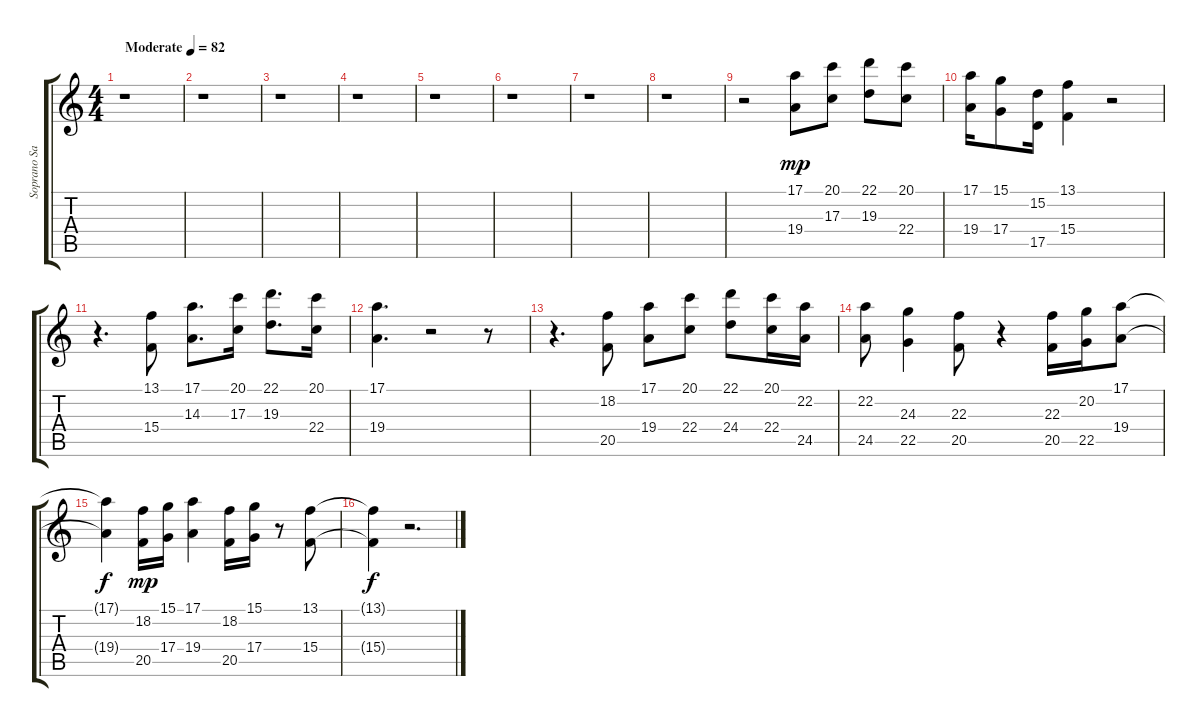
\track ("Soprano Saxophone" "Soprano Sa") {instrument voiceoohs}
\staff {score tabs}
\tuning (E4 B3 G3 D3 A2 E2) {hide}
\ts (4 4)
\tempo (82 "Moderate")
\clef g2
\ks c
r.1{dy mp instrument voiceoohs} |
r.1 |
r.1 |
r.1 |
r.1 |
r.1 |
r.1 |
r.1 |
r.2 (17.1 19.4).8 (20.1 17.3).8 (22.1 19.3).8 (20.1 22.4).8 |
(17.1 19.4).16 (15.1 17.4).8 (15.2 17.5).16 (13.1 15.4).4 r.2 |
r.4{d} (13.1 15.4).8 (17.1 14.3).8{d} (20.1 17.3).16 (22.1 19.3).8{d} (20.1 22.4).16 |
(17.1 19.4).4{d} r.2 r.8 |
r.4{d} (18.2 20.5).8 (17.1 19.4).8 (20.1 22.4).8 (22.1 24.4).8 (20.1 22.4).16 (22.2 24.5).16 |
(22.2 24.5).8 (24.3 22.5).4 (22.3 20.5).8 r.4 (22.3 20.5).16 (20.2 22.5).16 (17.1 19.4).8 |
(17.1{t} 19.4{t}).4{dy f} (18.2 20.5).16{dy mp} (15.1 17.4).16 (17.1 19.4).4 (18.2 20.5).16 (15.1 17.4).16 r.8 (13.1 15.4).8 |
(13.1{t} 15.4{t}).4{dy f} r.2{d}
